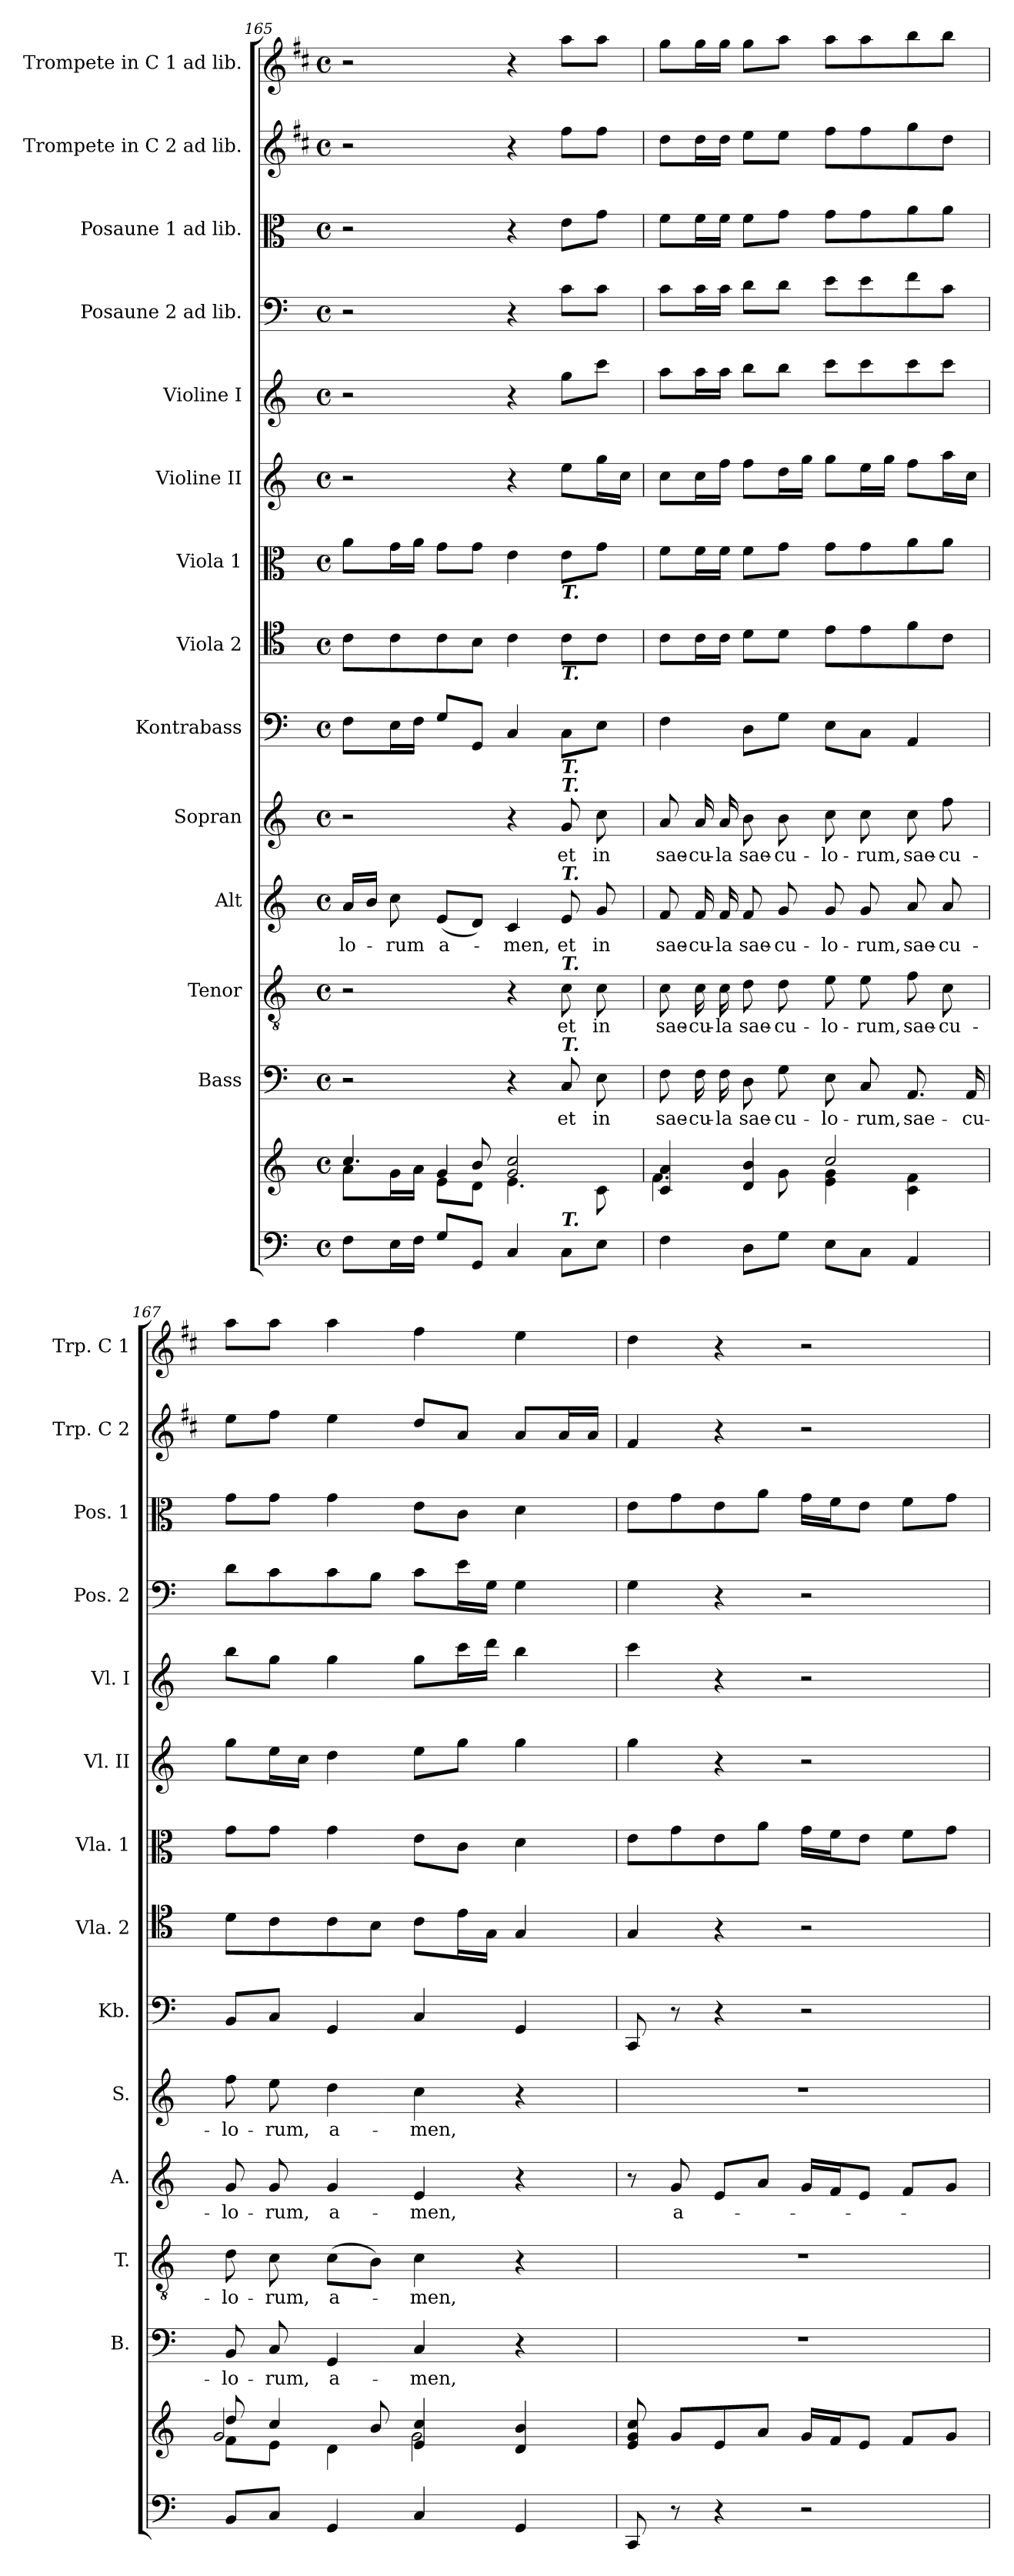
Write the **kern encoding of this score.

**kern	**kern	**kern	**text	**kern	**text	**kern	**text	**kern	**text	**kern	**kern	**kern	**kern	**kern	**kern	**kern	**kern	**kern
*part14	*part14	*part13	*part13	*part12	*part12	*part11	*part11	*part10	*part10	*part9	*part8	*part7	*part6	*part5	*part4	*part3	*part2	*part1
*staff15	*staff14	*staff13	*staff13	*staff12	*staff12	*staff11	*staff11	*staff10	*staff10	*staff9	*staff8	*staff7	*staff6	*staff5	*staff4	*staff3	*staff2	*staff1
*	*	*I"Bass	*	*I"Tenor	*	*I"Alt	*	*I"Sopran	*	*I"Kontrabass	*I"Viola 2	*I"Viola 1	*I"Violine II	*I"Violine I	*I"Posaune 2 ad lib.	*I"Posaune 1 ad lib.	*I"Trompete in C 2 ad lib.	*I"Trompete in C 1 ad lib.
*	*	*I'B.	*	*I'T.	*	*I'A.	*	*I'S.	*	*I'Kb.	*I'Vla. 2	*I'Vla. 1	*I'Vl. II	*I'Vl. I	*I'Pos. 2	*I'Pos. 1	*I'Trp. C 2	*I'Trp. C 1
*clefF4	*clefG2	*clefF4	*	*clefGv2	*	*clefG2	*	*clefG2	*	*clefF4	*clefC4	*clefC3	*clefG2	*clefG2	*clefF4	*clefC3	*clefG2	*clefG2
*	*	*	*	*	*	*	*	*	*	*ITrd7c12	*	*	*	*	*	*	*ITrd1c2	*ITrd1c2
*k[]	*k[]	*k[]	*	*k[]	*	*k[]	*	*k[]	*	*k[]	*k[]	*k[]	*k[]	*k[]	*k[]	*k[]	*k[]	*k[]
*C:	*C:	*C:	*	*C:	*	*C:	*	*C:	*	*C:	*C:	*C:	*C:	*C:	*C:	*C:	*C:	*C:
*M4/4	*M4/4	*M4/4	*	*M4/4	*	*M4/4	*	*M4/4	*	*M4/4	*M4/4	*M4/4	*M4/4	*M4/4	*M4/4	*M4/4	*M4/4	*M4/4
*met(c)	*met(c)	*met(c)	*	*met(c)	*	*met(c)	*	*met(c)	*	*met(c)	*met(c)	*met(c)	*met(c)	*met(c)	*met(c)	*met(c)	*met(c)	*met(c)
=165	=165	=165	=165	=165	=165	=165	=165	=165	=165	=165	=165	=165	=165	=165	=165	=165	=165	=165
*	*^	*	*	*	*	*	*	*	*	*	*	*	*	*	*	*	*	*
*	*	*^	*	*	*	*	*	*	*	*	*	*	*	*	*	*	*	*	*
!	!	!	!	!	!	!	!	!	!LO:LY:b	!	!	!	!	!	!	!	!	!	!	!
8F\L	4.cc/	8a\L	4ryy	2r	.	2r	.	16a/LL	-lo-	2r	.	8FF\L	8c\L	8a\L	2r	2r	2r	2r	2r	2r
.	.	.	.	.	.	.	.	16b/JJ	.	.	.	.	.	.	.	.	.	.	.	.
!	!	!	!	!	!	!	!	!	!LO:LY:b	!	!	!	!	!	!	!	!	!	!	!
16E\L	.	16g\L	.	.	.	.	.	8cc\	-rum	.	.	16EE\L	8c\	16g\L	.	.	.	.	.	.
16F\JJ	.	16a\JJ	.	.	.	.	.	.	.	.	.	16FF\JJ	.	16a\JJ	.	.	.	.	.	.
!	!	!	!	!	!	!	!	!	!LO:LY:b	!	!	!	!	!	!	!	!	!	!	!
8G/L	.	8e\L	4g/	.	.	.	.	(<8e/L	a-	.	.	8GG/L	8c\	8g\L	.	.	.	.	.	.
8GG/J	8b/	8d\J	.	.	.	.	.	8d/J)	.	.	.	8GGG/J	8B\J	8g\J	.	.	.	.	.	.
!	!	!	!	!	!	!	!	!	!LO:LY:b	!	!	!	!	!	!	!	!	!	!	!
4C/	2g/ 2cc/	4.e\	2ryy	4r	.	4r	.	4c/	-men,	4r	.	4CC/	4c\	4e\	4r	4r	4r	4r	4r	4r
!	!	!	!	!	!	!	!	!	!	!	!	!	!	!LO:TX:b:Bi:t=T.	!	!	!	!	!	!
!	!	!	!	!	!	!	!	!	!	!	!	!	!LO:TX:b:Bi:t=T.	!	!	!	!	!	!	!
!	!	!	!	!	!	!	!	!	!	!	!	!LO:TX:b:Bi:t=T.	!	!	!	!	!	!	!	!
!	!	!	!	!	!	!	!	!	!	!LO:TX:a:Bi:t=T.	!	!	!	!	!	!	!	!	!	!
!	!	!	!	!	!	!	!	!LO:TX:a:Bi:t=T.	!	!	!	!	!	!	!	!	!	!	!	!
!	!	!	!	!	!	!LO:TX:a:Bi:t=T.	!	!	!	!	!	!	!	!	!	!	!	!	!	!
!	!	!	!	!LO:TX:a:Bi:t=T.	!	!	!	!	!	!	!	!	!	!	!	!	!	!	!	!
!LO:TX:a:Bi:t=T.	!	!	!	!	!	!	!	!	!	!	!	!	!	!	!	!	!	!	!	!
!	!	!	!	!	!LO:LY:b	!	!LO:LY:b	!	!LO:LY:b	!	!LO:LY:b	!	!	!	!	!	!	!	!	!
8C\L	.	.	.	8C/	et	8c\	et	8e/	et	8g/	et	8CC\L	8c\L	8e\L	8ee\L	8gg\L	8c\L	8e\L	8ee\L	8gg\L
!	!	!	!	!	!LO:LY:b	!	!LO:LY:b	!	!LO:LY:b	!	!LO:LY:b	!	!	!	!	!	!	!	!	!
8E\J	.	8c\	.	8E\	in	8c\	in	8g/	in	8cc\	in	8EE\J	8c\J	8g\J	16gg\L	8ccc\J	8c\J	8g\J	8ee\J	8gg\J
.	.	.	.	.	.	.	.	.	.	.	.	.	.	.	16cc\JJ	.	.	.	.	.
*	*	*v	*v	*	*	*	*	*	*	*	*	*	*	*	*	*	*	*	*	*
!!LO:PB:g=z
=166	=166	=166	=166	=166	=166	=166	=166	=166	=166	=166	=166	=166	=166	=166	=166	=166	=166	=166	=166
!	!	!	!	!LO:LY:b	!	!LO:LY:b	!	!LO:LY:b	!	!LO:LY:b	!	!	!	!	!	!	!	!	!
4F\	4c/ 4a/	4.f\	8F\	sae-	8c\	sae-	8f/	sae-	8a/	sae-	4FF\	8c\L	8f\L	8cc\L	8aa\L	8c\L	8f\L	8cc\L	8ff\L
!	!	!	!	!LO:LY:b	!	!LO:LY:b	!	!LO:LY:b	!	!LO:LY:b	!	!	!	!	!	!	!	!	!
.	.	.	16F\	-cu-	16c\	-cu-	16f/	-cu-	16a/	-cu-	.	16c\L	16f\L	16cc\L	16aa\L	16c\L	16f\L	16cc\L	16ff\L
!	!	!	!	!LO:LY:b	!	!LO:LY:b	!	!LO:LY:b	!	!LO:LY:b	!	!	!	!	!	!	!	!	!
.	.	.	16F\	-la	16c\	-la	16f/	-la	16a/	-la	.	16c\JJ	16f\JJ	16ff\JJ	16aa\JJ	16c\JJ	16f\JJ	16cc\JJ	16ff\JJ
!	!	!	!	!LO:LY:b	!	!LO:LY:b	!	!LO:LY:b	!	!LO:LY:b	!	!	!	!	!	!	!	!	!
8D\L	4d/ 4b/	.	8D\	sae-	8d\	sae-	8f/	sae-	8b\	sae-	8DD\L	8d\L	8f\L	8ff\L	8bb\L	8d\L	8f\L	8dd\L	8ff\L
!	!	!	!	!LO:LY:b	!	!LO:LY:b	!	!LO:LY:b	!	!LO:LY:b	!	!	!	!	!	!	!	!	!
8G\J	.	8g\	8G\	-cu-	8d\	-cu-	8g/	-cu-	8b\	-cu-	8GG\J	8d\J	8g\J	16dd\L	8bb\J	8d\J	8g\J	8dd\J	8gg\J
.	.	.	.	.	.	.	.	.	.	.	.	.	.	16gg\JJ	.	.	.	.	.
!	!	!	!	!LO:LY:b	!	!LO:LY:b	!	!LO:LY:b	!	!LO:LY:b	!	!	!	!	!	!	!	!	!
8E\L	2cc/	4e\ 4g\	8E\	-lo-	8e\	-lo-	8g/	-lo-	8cc\	-lo-	8EE\L	8e\L	8g\L	8gg\L	8ccc\L	8e\L	8g\L	8ee\L	8gg\L
!	!	!	!	!LO:LY:b	!	!LO:LY:b	!	!LO:LY:b	!	!LO:LY:b	!	!	!	!	!	!	!	!	!
8C\J	.	.	8C/	-rum,	8e\	-rum,	8g/	-rum,	8cc\	-rum,	8CC\J	8e\	8g\	16ee\L	8ccc\	8e\	8g\	8ee\	8gg\
.	.	.	.	.	.	.	.	.	.	.	.	.	.	16gg\JJ	.	.	.	.	.
!	!	!	!	!LO:LY:b	!	!LO:LY:b	!	!LO:LY:b	!	!LO:LY:b	!	!	!	!	!	!	!	!	!
4AA/	.	4c\ 4f\	8.AA/	sae-	8f\	sae-	8a/	sae-	8cc\	sae-	4AAA/	8f\	8a\	8ff\L	8ccc\	8f\	8a\	8ff\	8aa\
!	!	!	!	!	!	!LO:LY:b	!	!LO:LY:b	!	!LO:LY:b	!	!	!	!	!	!	!	!	!
.	.	.	.	.	8c\	-cu-	8a/	-cu-	8ff\	-cu-	.	8c\J	8a\J	16aa\L	8ccc\J	8c\J	8a\J	8cc\J	8aa\J
!	!	!	!	!LO:LY:b	!	!	!	!	!	!	!	!	!	!	!	!	!	!	!
.	.	.	16AA/	-cu-	.	.	.	.	.	.	.	.	.	16cc\JJ	.	.	.	.	.
=167	=167	=167	=167	=167	=167	=167	=167	=167	=167	=167	=167	=167	=167	=167	=167	=167	=167	=167	=167
*	*	*^	*	*	*	*	*	*	*	*	*	*	*	*	*	*	*	*	*
!	!	!	!	!	!LO:LY:b	!	!LO:LY:b	!	!LO:LY:b	!	!LO:LY:b	!	!	!	!	!	!	!	!	!
8BB/L	8dd/	8f\L	2g/	8BB/	-lo-	8d\	-lo-	8g/	-lo-	8ff\	-lo-	8BBB/L	8d\L	8g\L	8gg\L	8bb\L	8d\L	8g\L	8dd\L	8gg\L
!	!	!	!	!	!LO:LY:b	!	!LO:LY:b	!	!LO:LY:b	!	!LO:LY:b	!	!	!	!	!	!	!	!	!
8C/J	4cc/	8e\J	.	8C/	-rum,	8c\	-rum,	8g/	-rum,	8ee\	-rum,	8CC/J	8c\	8g\J	16ee\L	8gg\J	8c\	8g\J	8ee\J	8gg\J
.	.	.	.	.	.	.	.	.	.	.	.	.	.	.	16cc\JJ	.	.	.	.	.
!	!	!	!	!	!LO:LY:b	!	!LO:LY:b	!	!LO:LY:b	!	!LO:LY:b	!	!	!	!	!	!	!	!	!
4GG/	.	4d\	.	4GG/	a-	(>8c\L	a-	4g/	a-	4dd\	a-	4GGG/	8c\	4g\	4dd\	4gg\	8c\	4g\	4dd\	4gg\
.	8b/	.	.	.	.	8B\J)	.	.	.	.	.	.	8B\J	.	.	.	8B\J	.	.	.
!	!	!	!	!	!LO:LY:b	!	!LO:LY:b	!	!LO:LY:b	!	!LO:LY:b	!	!	!	!	!	!	!	!	!
4C/	4e/ 4cc/	2g\	2ryy	4C/	-men,	4c\	-men,	4e/	-men,	4cc\	-men,	4CC/	8c\L	8e\L	8ee\L	8gg\L	8c\L	8e\L	8cc/L	4ee\
.	.	.	.	.	.	.	.	.	.	.	.	.	16e\L	8c\J	8gg\J	16ccc\L	16e\L	8c\J	8g/J	.
.	.	.	.	.	.	.	.	.	.	.	.	.	16G\JJ	.	.	16ddd\JJ	16G\JJ	.	.	.
4GG/	4d/ 4b/	.	.	4r	.	4r	.	4r	.	4r	.	4GGG/	4G/	4d\	4gg\	4bb\	4G\	4d\	8g/L	4dd\
.	.	.	.	.	.	.	.	.	.	.	.	.	.	.	.	.	.	.	16g/L	.
.	.	.	.	.	.	.	.	.	.	.	.	.	.	.	.	.	.	.	16g/JJ	.
*	*v	*v	*v	*	*	*	*	*	*	*	*	*	*	*	*	*	*	*	*	*
=168	=168	=168	=168	=168	=168	=168	=168	=168	=168	=168	=168	=168	=168	=168	=168	=168	=168	=168
8CC/	8e/ 8g/ 8cc/	1r	.	1r	.	8r	.	1r	.	8CCC/	4G/	8e\L	4gg\	4ccc\	4G\	8e\L	4e/	4cc\
!	!	!	!	!	!	!	!LO:LY:b	!	!	!	!	!	!	!	!	!	!	!
8r	8g/L	.	.	.	.	8g/	a-	.	.	8r	.	8g\	.	.	.	8g\	.	.
4r	8e/	.	.	.	.	8e/L	.	.	.	4r	4r	8e\	4r	4r	4r	8e\	4r	4r
.	8a/J	.	.	.	.	8a/J	.	.	.	.	.	8a\J	.	.	.	8a\J	.	.
2r	16g/LL	.	.	.	.	16g/LL	.	.	.	2r	2r	16g\LL	2r	2r	2r	16g\LL	2r	2r
.	16f/J	.	.	.	.	16f/J	.	.	.	.	.	16f\J	.	.	.	16f\J	.	.
.	8e/J	.	.	.	.	8e/J	.	.	.	.	.	8e\J	.	.	.	8e\J	.	.
.	8f/L	.	.	.	.	8f/L	.	.	.	.	.	8f\L	.	.	.	8f\L	.	.
.	8g/J	.	.	.	.	8g/J	.	.	.	.	.	8g\J	.	.	.	8g\J	.	.
=	=	=	=	=	=	=	=	=	=	=	=	=	=	=	=	=	=	=
*-	*-	*-	*-	*-	*-	*-	*-	*-	*-	*-	*-	*-	*-	*-	*-	*-	*-	*-
